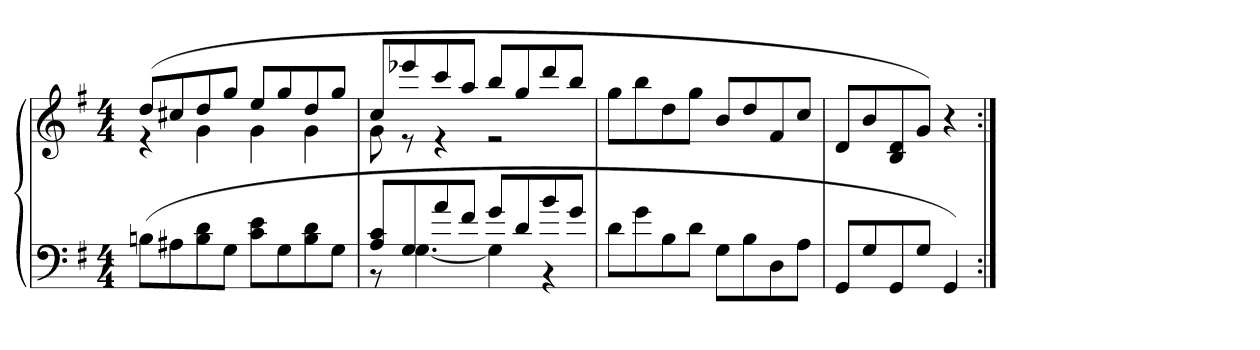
**kern	**kern
*part1	*part1
*staff2	*staff1
*clefF4	*clefG2
*k[f#]	*k[f#]
*G:	*G:
*M4/4	*M4/4
=	=
*	*^
(8BnL	(8ddL	4r
8A#X	8cc#X	.
8B 8d	8dd	4g
8GJ	8ggJ	.
8c 8eL	8eeL	4g
8G	8gg	.
8B 8d	8dd	4g
8GJ	8ggJ	.
=86	=86	=86
*^	*	*
8A 8cL	8r	8ccL	8g
8G	[4.G	8eee-X	8r
8a	.	8ccc	4r
8f#J	.	8aaJ	.
8gL	4G]	8bbL	2r
8d	.	8gg	.
8b	4r	8ddd	.
8gJ	.	8bbJ	.
*v	*v	*	*
*	*v	*v
=87	=87
8dL	8ggL
8g	8bb
8B	8dd
8dJ	8ggJ
8GL	8bL
8B	8dd
8D	8f#
8AJ	8ccJ
=88	=88
8GGL	8dL
8G	8b
8GG	8B 8d
8GJ	8gJ)
4GG)	4r
=:|!	=:|!
*-	*-
